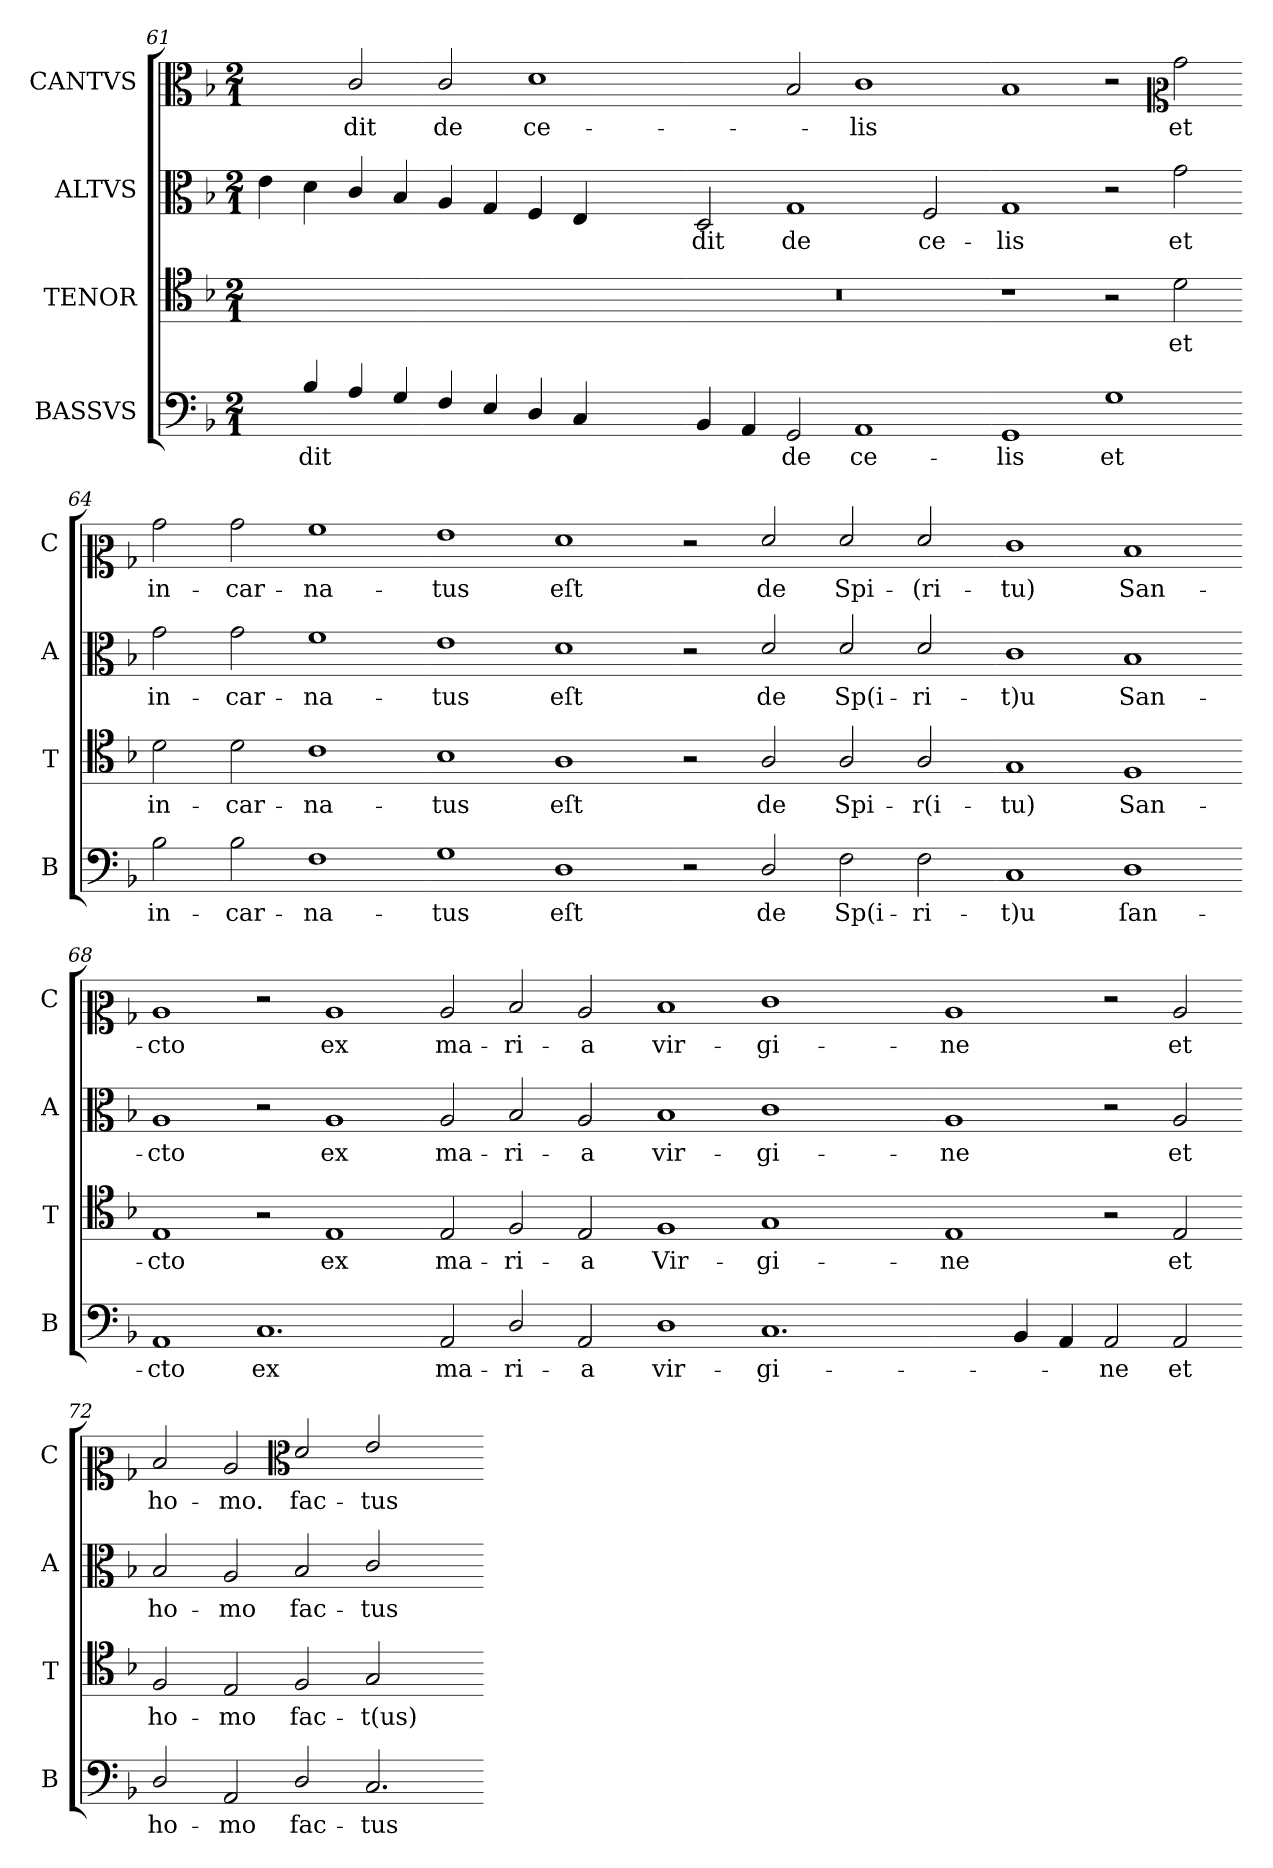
**kern	**text	**kern	**text	**kern	**text	**kern	**text
*part4	*part4	*part3	*part3	*part2	*part2	*part1	*part1
*staff4	*staff4	*staff3	*staff3	*staff2	*staff2	*staff1	*staff1
*I"BASSVS	*	*I"TENOR	*	*I"ALTVS	*	*I"CANTVS	*
*I'B	*	*I'T	*	*I'A	*	*I'C	*
*clefF4	*	*clefC4	*	*clefC3	*	*clefC3	*
*k[b-]	*	*k[b-]	*	*k[b-]	*	*k[b-]	*
*d:	*	*d:	*	*d:	*	*d:	*
*M2/1	*	*M2/1	*	*M2/1	*	*M2/1	*
=61	=61	=61	=61	=61	=61	=61	=61
4ryy	.	0ryy	.	4e\	.	2ryy	.
4B-/	-dit	.	.	4d\	.	.	.
4A/	.	.	.	4c/	.	2c/	-dit
4G/	.	.	.	4B-/	.	.	.
4F/	.	.	.	4A/	.	2c/	de
4E/	.	.	.	4G/	.	.	.
4D/	.	.	.	4F/	.	1d\	ce-
4C/	.	.	.	4E/	.	.	.
2ryy	.	2ryy	.	2ryy	.	.	.
=62-	=62-	=62-	=62-	=62-	=62-	=62-	=62-
4BB-/	.	0r	.	2D/	-dit	2ryy	.
4AA/	.	.	.	.	.	.	.
2GG/	de	.	.	1G/	de	2B-/	.
1AA/	ce-	.	.	.	.	1c\	-lis
.	.	.	.	2F/	ce-	.	.
=63-	=63-	=63-	=63-	=63-	=63-	=63-	=63-
1GG/	-lis	1r	.	1G/	-lis	1B-/	.
1G\	et	2r	.	2r	.	2r	.
*	*	*	*	*	*	*clefC2	*
.	.	2d\	et	2g\	et	2b-\	et
=64-	=64-	=64-	=64-	=64-	=64-	=64-	=64-
2B-\	in-	2d\	in-	2g\	in-	2b-\	in-
2B-\	-car-	2d\	-car-	2g\	-car-	2b-\	-car-
1F\	-na-	1c\	-na-	1f\	-na-	1a\	-na-
=65-	=65-	=65-	=65-	=65-	=65-	=65-	=65-
1G\	-tus	1B-\	-tus	1e\	-tus	1g\	-tus
1D\	eſt	1A\	eſt	1d\	eſt	1f\	eſt
=66-	=66-	=66-	=66-	=66-	=66-	=66-	=66-
2r	.	2r	.	2r	.	2r	.
2D/	de	2A/	de	2d/	de	2f/	de
2F\	Sp(i-	2A/	Spi-	2d/	Sp(i-	2f/	Spi-
2F\	-ri-	2A/	-r(i-	2d/	-ri-	2f/	-(ri-
=67-	=67-	=67-	=67-	=67-	=67-	=67-	=67-
1C/	-t)u	1G/	-tu)	1c\	-t)u	1e\	-tu)
1D\	ſan-	1F/	San-	1B-/	San-	1d/	San-
=68-	=68-	=68-	=68-	=68-	=68-	=68-	=68-
1AA/	-cto	1E/	-cto	1A/	-cto	1c/	-cto
1.C/	ex	2r	.	2r	.	2r	.
.	.	1E/	ex	1A/	ex	1c/	ex
=69-	=69-	=69-	=69-	=69-	=69-	=69-	=69-
2AA/	ma-	2E/	ma-	2A/	ma-	2c/	ma-
2D/	-ri-	2F/	-ri-	2B-/	-ri-	2d/	-ri-
2AA/	-a	2E/	-a	2A/	-a	2c/	-a
=70-	=70-	=70-	=70-	=70-	=70-	=70-	=70-
1D\	vir-	1F/	Vir-	1B-/	vir-	1d/	vir-
1.C/	-gi-	1G/	-gi-	1c\	-gi-	1e\	-gi-
.	.	2ryy	.	2ryy	.	2ryy	.
=71-	=71-	=71-	=71-	=71-	=71-	=71-	=71-
2ryy	.	1E/	-ne	1A/	-ne	1c/	-ne
4BB-/	.	.	.	.	.	.	.
4AA/	.	.	.	.	.	.	.
2AA/	-ne	2r	.	2r	.	2r	.
2AA/	et	2E/	et	2A/	et	2c/	et
=72-	=72-	=72-	=72-	=72-	=72-	=72-	=72-
2D/	ho-	2F/	ho-	2B-/	ho-	2d/	ho-
2AA/	-mo	2E/	-mo	2A/	-mo	2c/	-mo.
*	*	*	*	*	*	*clefC3	*
2D/	fac-	2F/	fac-	2B-/	fac-	2d/	fac-
2.C/	-tus	2G/	-t(us)	2c/	-tus	2e/	-tus
.	.	4ryy	.	4ryy	.	4ryy	.
=-	=-	=-	=-	=-	=-	=-	=-
*-	*-	*-	*-	*-	*-	*-	*-
